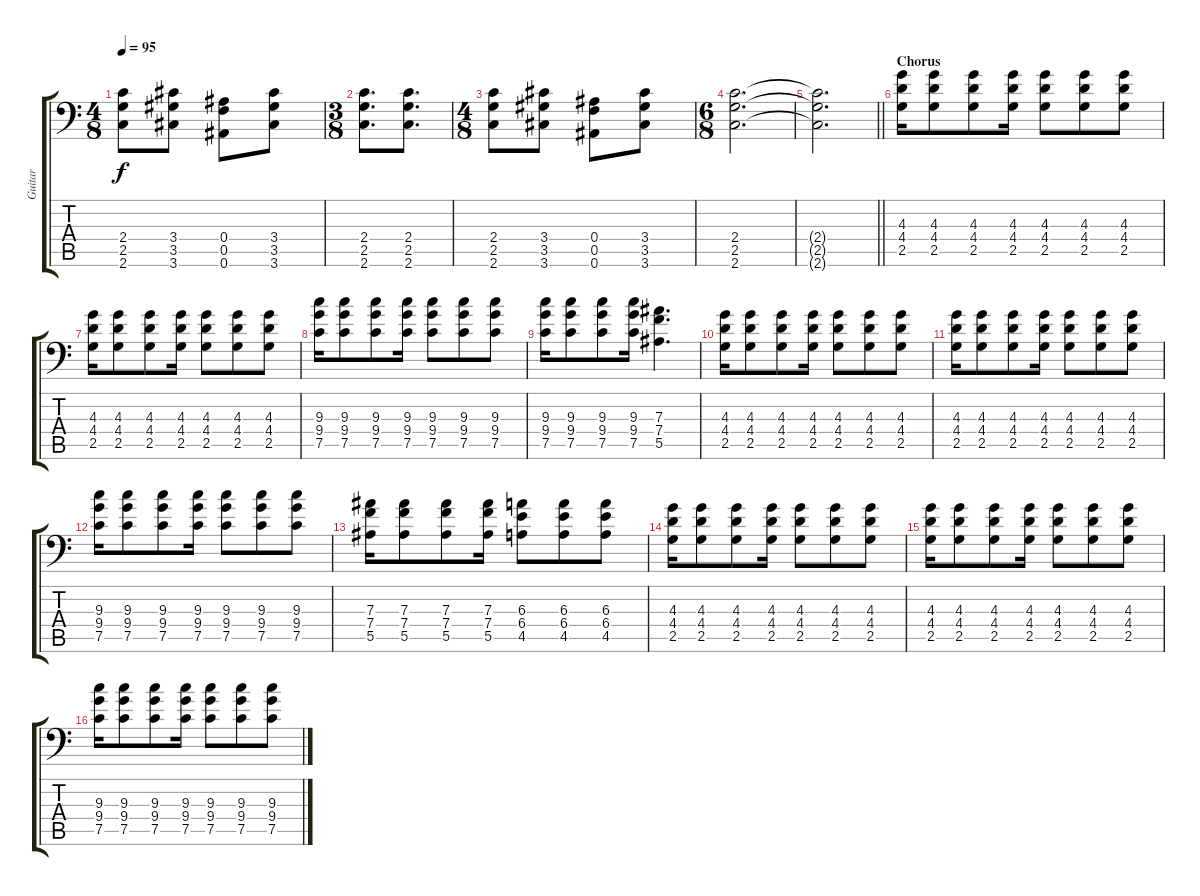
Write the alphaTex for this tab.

\track ("Guitar" "Guitar") {instrument overdrivenguitar}
\staff {score tabs}
\tuning (C4 G3 Eb3 Bb2 F2 Bb1) {hide}
\ts (4 8)
\tempo 95
\clef f4
\ks c
(2.4 2.5 2.6).8{dy f} (3.4 3.5 3.6).8 (0.4 0.5 0.6).8 (3.4 3.5 3.6).8 |
\ts (3 8)
(2.4 2.5 2.6).8{d} (2.4 2.5 2.6).8{d} |
\ts (4 8)
(2.4 2.5 2.6).8 (3.4 3.5 3.6).8 (0.4 0.5 0.6).8 (3.4 3.5 3.6).8 |
\ts (6 8)
(2.4 2.5 2.6).2{d} |
\barLineRight lightlight
(2.4{t} 2.5{t} 2.6{t}).2{d} |
\section ("" "Chorus")
(4.3 4.4 2.5).16 (4.3 4.4 2.5).8 (4.3 4.4 2.5).8 (4.3 4.4 2.5).16 (4.3 4.4 2.5).8 (4.3 4.4 2.5).8 (4.3 4.4 2.5).8 |
(4.3 4.4 2.5).16 (4.3 4.4 2.5).8 (4.3 4.4 2.5).8 (4.3 4.4 2.5).16 (4.3 4.4 2.5).8 (4.3 4.4 2.5).8 (4.3 4.4 2.5).8 |
(9.3 9.4 7.5).16 (9.3 9.4 7.5).8 (9.3 9.4 7.5).8 (9.3 9.4 7.5).16 (9.3 9.4 7.5).8 (9.3 9.4 7.5).8 (9.3 9.4 7.5).8 |
(9.3 9.4 7.5).16 (9.3 9.4 7.5).8 (9.3 9.4 7.5).8 (9.3 9.4 7.5).16 (7.3 7.4 5.5).4{d} |
(4.3 4.4 2.5).16 (4.3 4.4 2.5).8 (4.3 4.4 2.5).8 (4.3 4.4 2.5).16 (4.3 4.4 2.5).8 (4.3 4.4 2.5).8 (4.3 4.4 2.5).8 |
(4.3 4.4 2.5).16 (4.3 4.4 2.5).8 (4.3 4.4 2.5).8 (4.3 4.4 2.5).16 (4.3 4.4 2.5).8 (4.3 4.4 2.5).8 (4.3 4.4 2.5).8 |
(9.3 9.4 7.5).16 (9.3 9.4 7.5).8 (9.3 9.4 7.5).8 (9.3 9.4 7.5).16 (9.3 9.4 7.5).8 (9.3 9.4 7.5).8 (9.3 9.4 7.5).8 |
(7.3 7.4 5.5).16 (7.3 7.4 5.5).8 (7.3 7.4 5.5).8 (7.3 7.4 5.5).16 (6.3 6.4 4.5).8 (6.3 6.4 4.5).8 (6.3 6.4 4.5).8 |
(4.3 4.4 2.5).16 (4.3 4.4 2.5).8 (4.3 4.4 2.5).8 (4.3 4.4 2.5).16 (4.3 4.4 2.5).8 (4.3 4.4 2.5).8 (4.3 4.4 2.5).8 |
(4.3 4.4 2.5).16 (4.3 4.4 2.5).8 (4.3 4.4 2.5).8 (4.3 4.4 2.5).16 (4.3 4.4 2.5).8 (4.3 4.4 2.5).8 (4.3 4.4 2.5).8 |
(9.3 9.4 7.5).16 (9.3 9.4 7.5).8 (9.3 9.4 7.5).8 (9.3 9.4 7.5).16 (9.3 9.4 7.5).8 (9.3 9.4 7.5).8 (9.3 9.4 7.5).8
